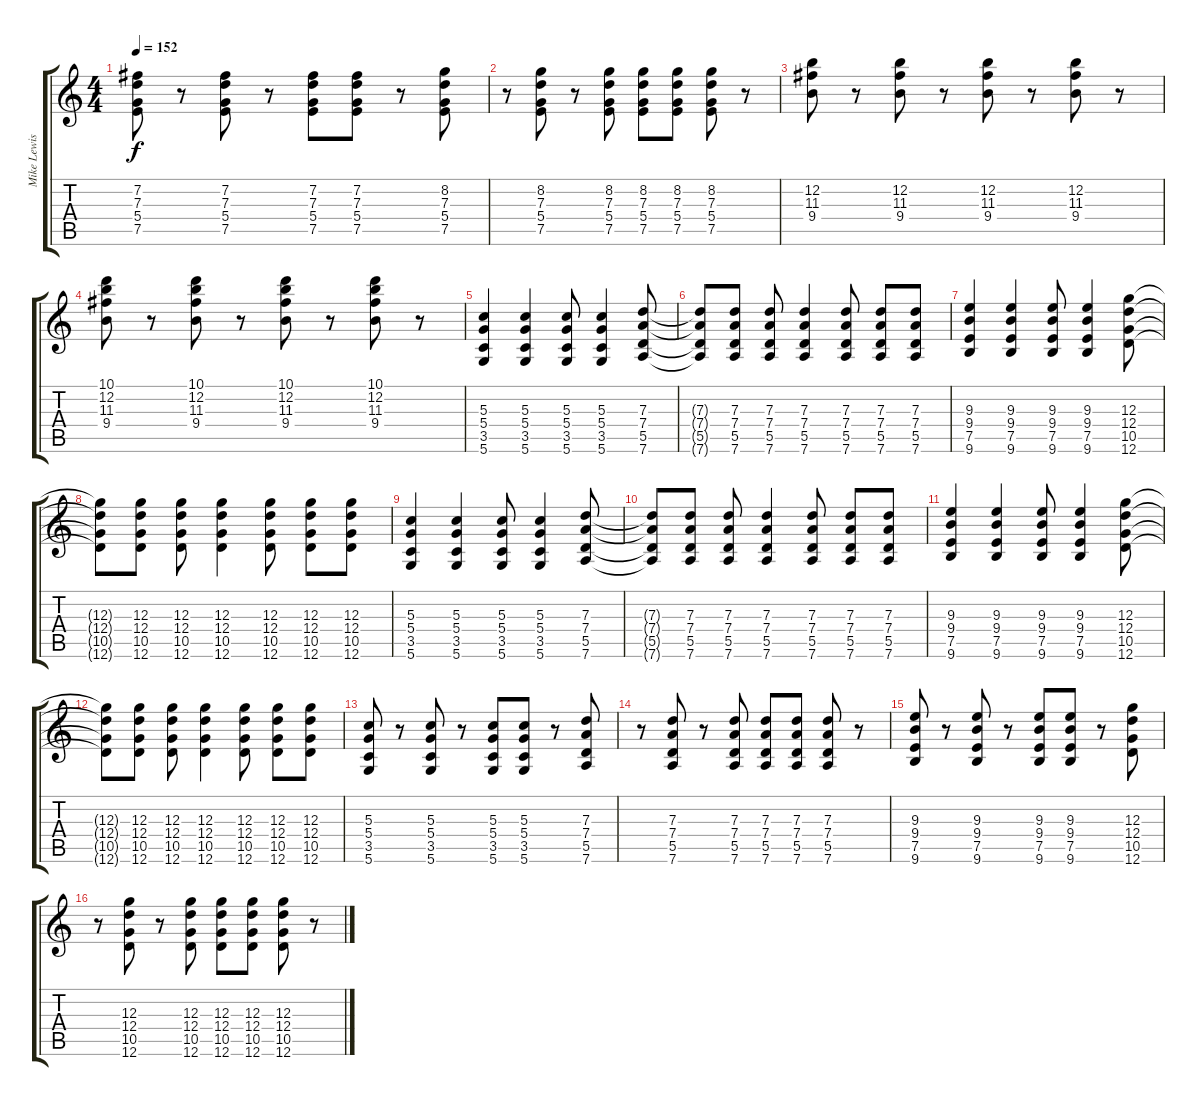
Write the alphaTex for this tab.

\track ("Mike Lewis" "Mike Lewis") {instrument distortionguitar}
\staff {score tabs}
\tuning (E4 B3 G3 D3 A2 D2) {hide}
\ts (4 4)
\tempo 152
\clef g2
\ks c
(7.2 7.3 5.4 7.5).8{dy f} r.8 (7.2 7.3 5.4 7.5).8 r.8 (7.2 7.3 5.4 7.5).8 (7.2 7.3 5.4 7.5).8 r.8 (8.2 7.3 5.4 7.5).8 |
r.8 (8.2 7.3 5.4 7.5).8 r.8 (8.2 7.3 5.4 7.5).8 (8.2 7.3 5.4 7.5).8 (8.2 7.3 5.4 7.5).8 (8.2 7.3 5.4 7.5).8 r.8 |
(12.2 11.3 9.4).8 r.8 (12.2 11.3 9.4).8 r.8 (12.2 11.3 9.4).8 r.8 (12.2 11.3 9.4).8 r.8 |
(10.1 12.2 11.3 9.4).8 r.8 (10.1 12.2 11.3 9.4).8 r.8 (10.1 12.2 11.3 9.4).8 r.8 (10.1 12.2 11.3 9.4).8 r.8 |
(5.3 5.4 3.5 5.6).4{instrument distortionguitar} (5.3 5.4 3.5 5.6).4 (5.3 5.4 3.5 5.6).8 (5.3 5.4 3.5 5.6).4 (7.3 7.4 5.5 7.6).8 |
(7.3{t} 7.4{t} 5.5{t} 7.6{t}).8 (7.3 7.4 5.5 7.6).8 (7.3 7.4 5.5 7.6).8 (7.3 7.4 5.5 7.6).4 (7.3 7.4 5.5 7.6).8 (7.3 7.4 5.5 7.6).8 (7.3 7.4 5.5 7.6).8 |
(9.3 9.4 7.5 9.6).4 (9.3 9.4 7.5 9.6).4 (9.3 9.4 7.5 9.6).8 (9.3 9.4 7.5 9.6).4 (12.3 12.4 10.5 12.6).8 |
(12.3{t} 12.4{t} 10.5{t} 12.6{t}).8 (12.3 12.4 10.5 12.6).8 (12.3 12.4 10.5 12.6).8 (12.3 12.4 10.5 12.6).4 (12.3 12.4 10.5 12.6).8 (12.3 12.4 10.5 12.6).8 (12.3 12.4 10.5 12.6).8 |
(5.3 5.4 3.5 5.6).4 (5.3 5.4 3.5 5.6).4 (5.3 5.4 3.5 5.6).8 (5.3 5.4 3.5 5.6).4 (7.3 7.4 5.5 7.6).8 |
(7.3{t} 7.4{t} 5.5{t} 7.6{t}).8 (7.3 7.4 5.5 7.6).8 (7.3 7.4 5.5 7.6).8 (7.3 7.4 5.5 7.6).4 (7.3 7.4 5.5 7.6).8 (7.3 7.4 5.5 7.6).8 (7.3 7.4 5.5 7.6).8 |
(9.3 9.4 7.5 9.6).4 (9.3 9.4 7.5 9.6).4 (9.3 9.4 7.5 9.6).8 (9.3 9.4 7.5 9.6).4 (12.3 12.4 10.5 12.6).8 |
(12.3{t} 12.4{t} 10.5{t} 12.6{t}).8 (12.3 12.4 10.5 12.6).8 (12.3 12.4 10.5 12.6).8 (12.3 12.4 10.5 12.6).4 (12.3 12.4 10.5 12.6).8 (12.3 12.4 10.5 12.6).8 (12.3 12.4 10.5 12.6).8 |
(5.3 5.4 3.5 5.6).8 r.8 (5.3 5.4 3.5 5.6).8 r.8 (5.3 5.4 3.5 5.6).8 (5.3 5.4 3.5 5.6).8 r.8 (7.3 7.4 5.5 7.6).8 |
r.8 (7.3 7.4 5.5 7.6).8 r.8 (7.3 7.4 5.5 7.6).8 (7.3 7.4 5.5 7.6).8 (7.3 7.4 5.5 7.6).8 (7.3 7.4 5.5 7.6).8 r.8 |
(9.3 9.4 7.5 9.6).8 r.8 (9.3 9.4 7.5 9.6).8 r.8 (9.3 9.4 7.5 9.6).8 (9.3 9.4 7.5 9.6).8 r.8 (12.3 12.4 10.5 12.6).8 |
r.8 (12.3 12.4 10.5 12.6).8 r.8 (12.3 12.4 10.5 12.6).8 (12.3 12.4 10.5 12.6).8 (12.3 12.4 10.5 12.6).8 (12.3 12.4 10.5 12.6).8 r.8
